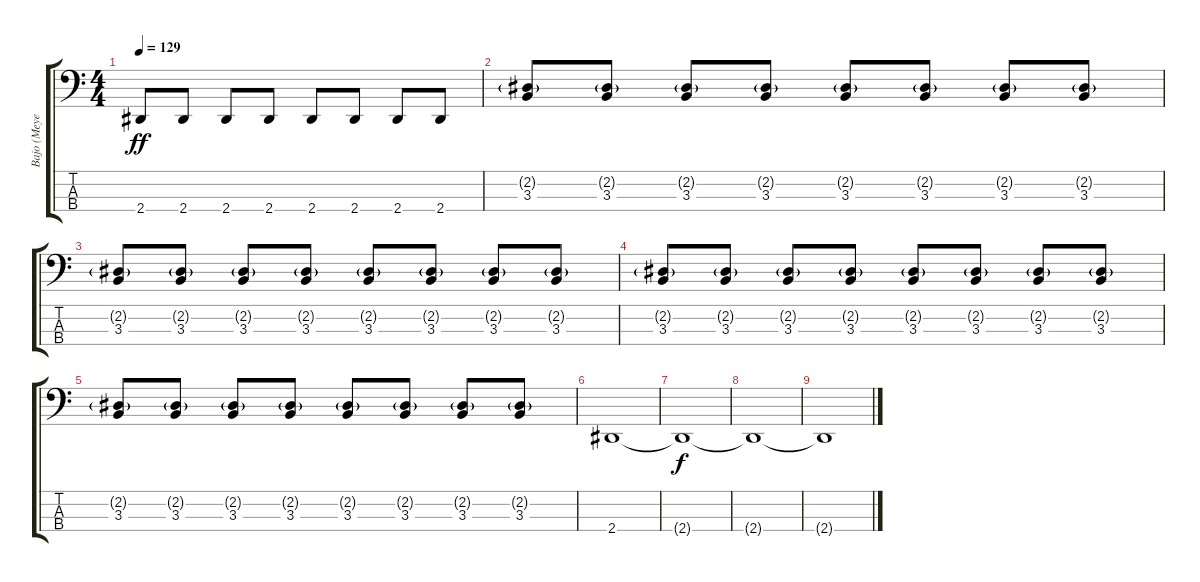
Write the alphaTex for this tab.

\track ("Bajo (Meyer)" "Bajo (Meye") {instrument acousticguitarsteel}
\staff {score tabs}
\tuning (Gb2 Db2 Ab1 Db1) {hide}
\ts (4 4)
\tempo 129
\clef f4
\ks c
2.4.8{dy ff} 2.4.8 2.4.8 2.4.8 2.4.8 2.4.8 2.4.8 2.4.8 |
(2.2{g} 3.3).8 (2.2{g} 3.3).8 (2.2{g} 3.3).8 (2.2{g} 3.3).8 (2.2{g} 3.3).8 (2.2{g} 3.3).8 (2.2{g} 3.3).8 (2.2{g} 3.3).8 |
(2.2{g} 3.3).8 (2.2{g} 3.3).8 (2.2{g} 3.3).8 (2.2{g} 3.3).8 (2.2{g} 3.3).8 (2.2{g} 3.3).8 (2.2{g} 3.3).8 (2.2{g} 3.3).8 |
(2.2{g} 3.3).8 (2.2{g} 3.3).8 (2.2{g} 3.3).8 (2.2{g} 3.3).8 (2.2{g} 3.3).8 (2.2{g} 3.3).8 (2.2{g} 3.3).8 (2.2{g} 3.3).8 |
(2.2{g} 3.3).8 (2.2{g} 3.3).8 (2.2{g} 3.3).8 (2.2{g} 3.3).8 (2.2{g} 3.3).8 (2.2{g} 3.3).8 (2.2{g} 3.3).8 (2.2{g} 3.3).8 |
2.4.1 |
2.4{t}.1{dy f} |
2.4{t}.1 |
2.4{t}.1
